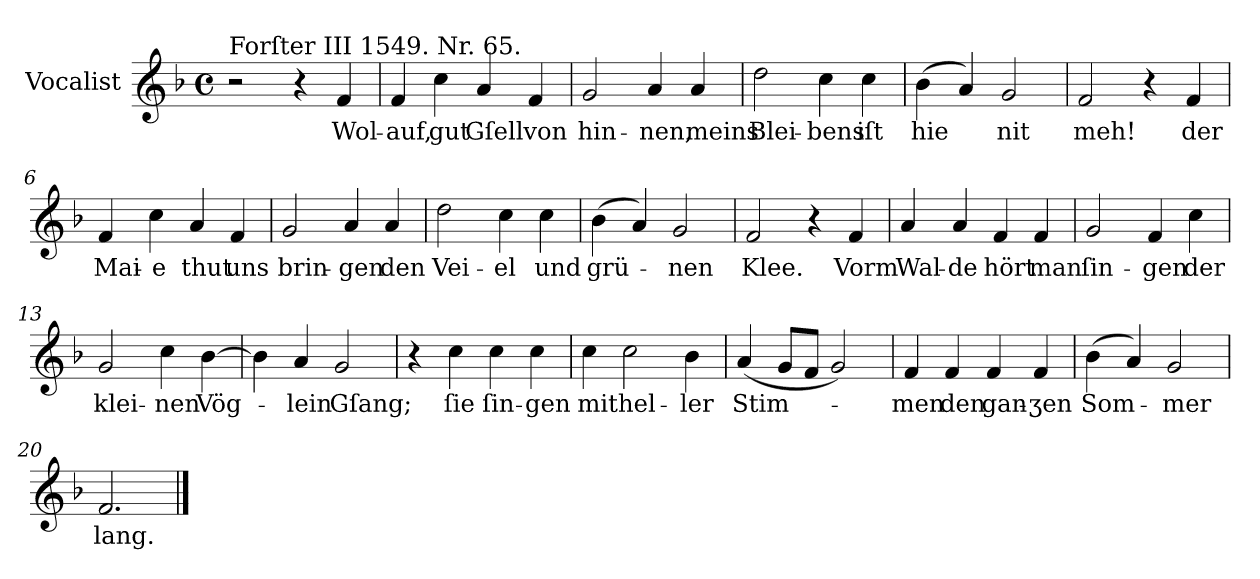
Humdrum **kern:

**kern	**text
*part1	*part1
*staff1	*staff1
*I"Vocalist	*
*k[b-]	*
*F:	*
*M4/4	*
*met(c)	*
=1	=1
!LO:TX:a:t=Forſter III 1549. Nr. 65.	!
2r	.
4r	.
4f	Wol-
=1	=1
4f	-auf,
4cc	gut
4a	Gſell
4f	von
=2	=2
2g	hin-
4a	-nen,
4a	meins
=3	=3
2dd	Blei-
4cc	-bens
4cc	iſt
=4	=4
(4b-	hie
4a)	.
2g	nit
=5	=5
2f	meh!
4r	.
4f	der
=6	=6
4f	Mai-
4cc	-e
4a	thut
4f	uns
=7	=7
2g	brin-
4a	-gen
4a	den
=8	=8
2dd	Vei-
4cc	-el
4cc	und
=9	=9
(4b-	grü-
4a)	.
2g	-nen
=10	=10
2f	Klee.
4r	.
4f	Vorm
=11	=11
4a	Wal-
4a	-de
4f	hört
4f	man
=12	=12
2g	ſin-
4f	-gen
4cc	der
=13	=13
2g	klei-
4cc	-nen
[4b-	Vög-
=14	=14
4b-]	.
4a	-lein
2g	Gſang;
=15	=15
4r	.
4cc	ſie
4cc	ſin-
4cc	-gen
=16	=16
4cc	mit
2cc	hel-
4b-	-ler
=17	=17
(4a	Stim-
8gL	.
8fJ	.
2g)	.
=18	=18
4f	-men
4f	den
4f	gan-
4f	-ʒen
=19	=19
(<4b-	Som-
4a)	.
2g	-mer
=20	=20
2.f	lang.
==	==
*-	*-
